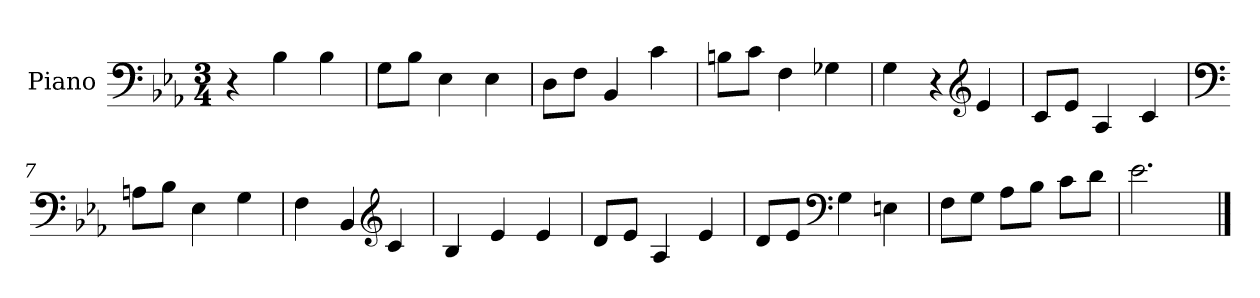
**kern
*part1
*staff1
*I"Piano
*I'Pno.
*clefF4
*k[b-e-a-]
*M3/4
*MM120
=1
4r
4B-\
4B-\
=2
8G\L
8B-\J
4E-\
4E-\
=3
8D\L
8F\J
4BB-/
4c\
=4
8Bn\L
8c\J
4F\
4G-X\
=5
4G\
4r
*clefG2
4e-/
=6
8c/L
8e-/J
4A-/
4c/
=7
*clefF4
8An\L
8B-\J
4E-\
4G\
=8
4F\
4BB-/
*clefG2
4c/
=9
4B-/
4e-/
4e-/
!!LO:LB:g=z
=10
8d/L
8e-/J
4A-/
4e-/
=11
8d/L
8e-/J
*clefF4
4G\
4En\
=12
8F\L
8G\J
8A-\L
8B-\J
8c\L
8d\J
=13
2.e-\
==
*-
